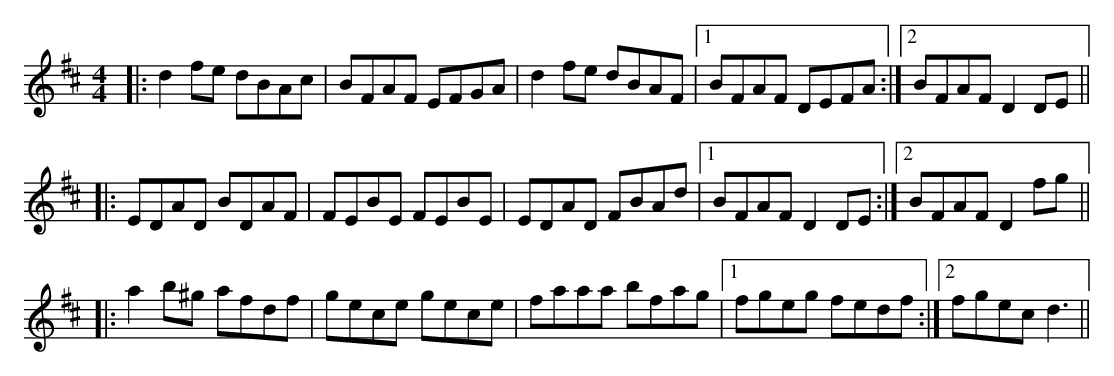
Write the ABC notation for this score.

X:1
M:4/4
K:D
|:d2fe dBAc|BFAF EFGA|d2fe dBAF|1 BFAF DEFA:|2 BFAF D2DE||
|:EDAD BDAF|FEBE FEBE|EDAD FBAd|1 BFAF D2DE:|2 BFAF D2fg||
|:a2b^g afdf|gece gece|faaa bfag|1 fgeg fedf:|2 fgec d3||
